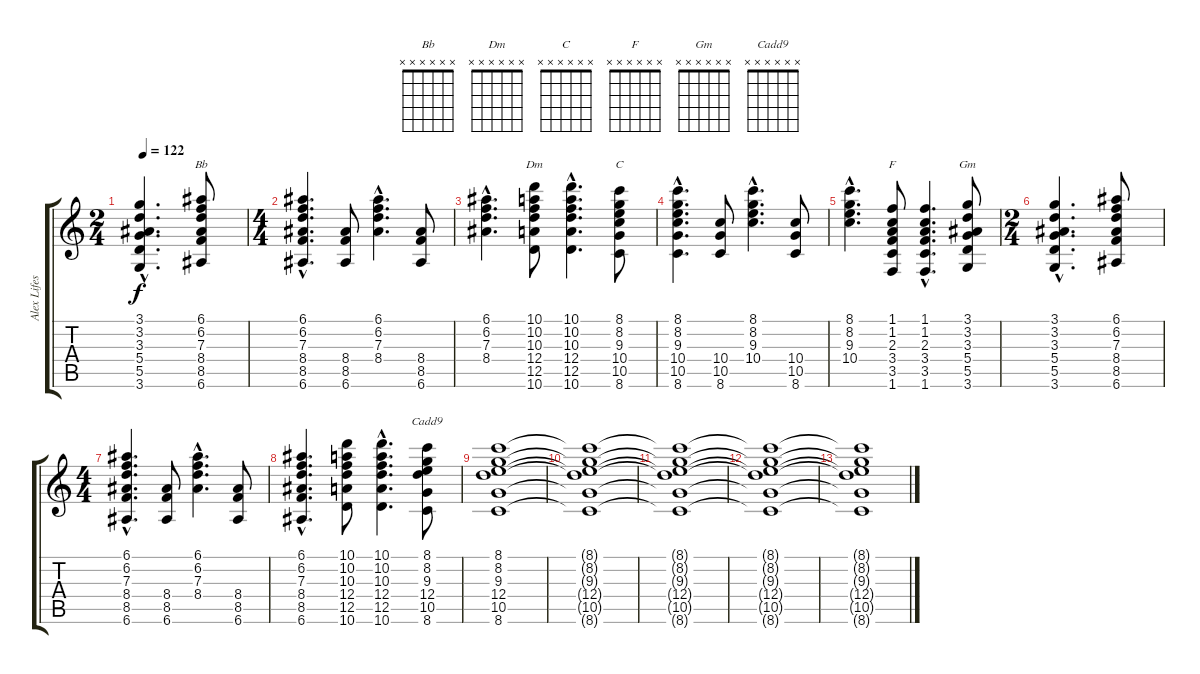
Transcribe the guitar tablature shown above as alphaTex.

\track ("Alex Lifeson" "Alex Lifes") {instrument distortionguitar}
\staff {score tabs}
\tuning (E4 B3 G3 D3 A2 E2) {hide}
\chord ("Bb" x x x x x x) {firstfret 0}
\chord ("Dm" x x x x x x) {firstfret 0}
\chord ("C" x x x x x x) {firstfret 0}
\chord ("F" x x x x x x) {firstfret 0}
\chord ("Gm" x x x x x x) {firstfret 0}
\chord ("Cadd9" x x x x x x) {firstfret 0}
\ts (2 4)
\tempo 122
\clef g2
\ks c
(3.1{hac} 3.2{hac} 3.3{hac} 5.4{hac} 5.5{hac} 3.6{hac}).4{d dy f} (6.1 6.2 7.3 8.4 8.5 6.6).8{ch "Bb"} |
\ts (4 4)
(6.1{hac} 6.2{hac} 7.3{hac} 8.4{hac} 8.5{hac} 6.6{hac}).4{d} (8.4 8.5 6.6).8 (6.1{hac} 6.2{hac} 7.3{hac} 8.4{hac}).4{d} (8.4 8.5 6.6).8 |
(6.1{hac} 6.2{hac} 7.3{hac} 8.4{hac}).4{d} (10.1 10.2 10.3 12.4 12.5 10.6).8{ch "Dm"} (10.1{hac} 10.2{hac} 10.3{hac} 12.4{hac} 12.5{hac} 10.6{hac}).4{d} (8.1 8.2 9.3 10.4 10.5 8.6).8{ch "C"} |
(8.1{hac} 8.2{hac} 9.3{hac} 10.4{hac} 10.5{hac} 8.6{hac}).4{d} (10.4 10.5 8.6).8 (8.1{hac} 8.2{hac} 9.3{hac} 10.4{hac}).4{d} (10.4 10.5 8.6).8 |
(8.1{hac} 8.2{hac} 9.3{hac} 10.4{hac}).4{d} (1.1 1.2 2.3 3.4 3.5 1.6).8{ch "F"} (1.1{hac} 1.2{hac} 2.3{hac} 3.4{hac} 3.5{hac} 1.6{hac}).4{d} (3.1 3.2 3.3 5.4 5.5 3.6).8{ch "Gm"} |
\ts (2 4)
(3.1{hac} 3.2{hac} 3.3{hac} 5.4{hac} 5.5{hac} 3.6{hac}).4{d} (6.1 6.2 7.3 8.4 8.5 6.6).8 |
\ts (4 4)
(6.1{hac} 6.2{hac} 7.3{hac} 8.4{hac} 8.5{hac} 6.6{hac}).4{d} (8.4 8.5 6.6).8 (6.1{hac} 6.2{hac} 7.3{hac} 8.4{hac}).4{d} (8.4 8.5 6.6).8 |
(6.1{hac} 6.2{hac} 7.3{hac} 8.4{hac} 8.5{hac} 6.6{hac}).4{d} (10.1 10.2 10.3 12.4 12.5 10.6).8 (10.1{hac} 10.2{hac} 10.3{hac} 12.4{hac} 12.5{hac} 10.6{hac}).4{d} (8.1 8.2 9.3 12.4 10.5 8.6).8{ch "Cadd9"} |
(8.1 8.2 9.3 12.4 10.5 8.6).1 |
(8.1{t} 8.2{t} 9.3{t} 12.4{t} 10.5{t} 8.6{t}).1 |
(8.1{t} 8.2{t} 9.3{t} 12.4{t} 10.5{t} 8.6{t}).1 |
(8.1{t} 8.2{t} 9.3{t} 12.4{t} 10.5{t} 8.6{t}).1 |
(8.1{t} 8.2{t} 9.3{t} 12.4{t} 10.5{t} 8.6{t}).1
